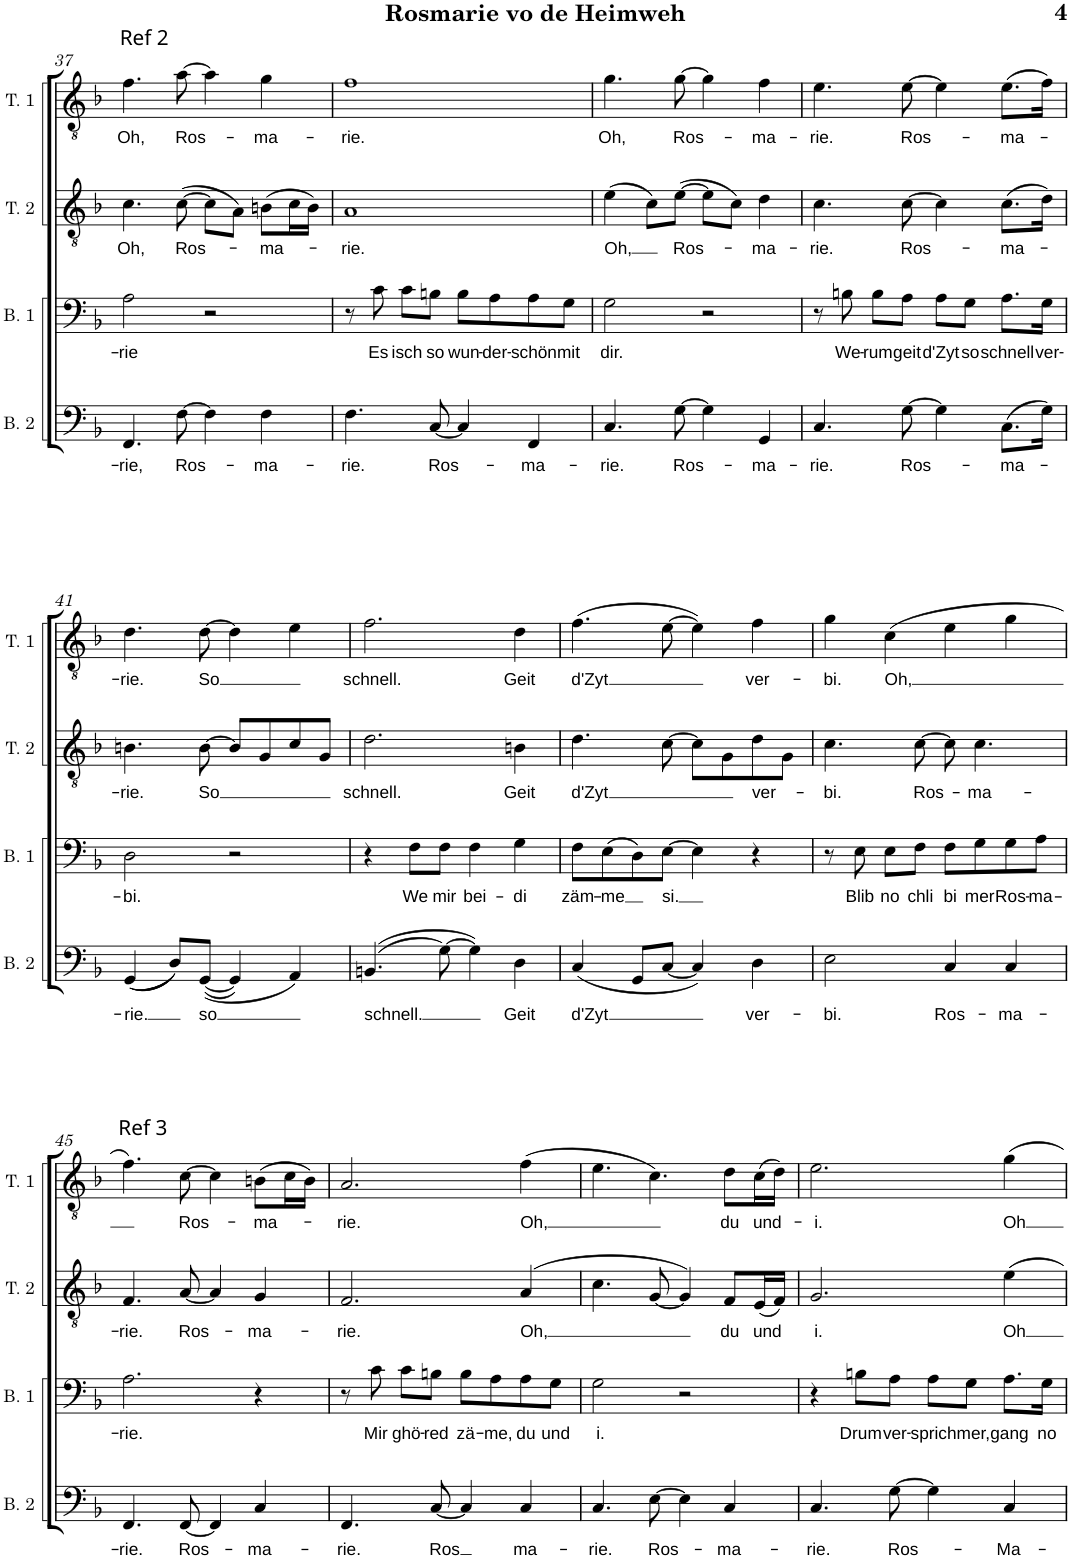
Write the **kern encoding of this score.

**kern	**text	**kern	**text	**kern	**text	**kern	**text
*part4	*part4	*part3	*part3	*part2	*part2	*part1	*part1
*staff4	*staff4	*staff3	*staff3	*staff2	*staff2	*staff1	*staff1
*I"Bass 2	*	*I"Bass 1	*	*I"Tenor 2	*	*I"Tenor 1	*
*I'B. 2	*	*I'B. 1	*	*I'T. 2	*	*I'T. 1	*
!!LO:PB:g=z
*clefF4	*	*clefF4	*	*clefGv2	*	*clefGv2	*
*k[b-]	*	*k[b-]	*	*k[b-]	*	*k[b-]	*
*M4/4	*	*M4/4	*	*M4/4	*	*M4/4	*
=37	=37	=37	=37	=37	=37	=37	=37
!	!	!	!	!	!	!LO:TX:a:t=Ref 2	!
!	!LO:LY:b	!	!LO:LY:b	!	!LO:LY:b	!	!LO:LY:b
4.FF/	-rie,	2A\	-rie	4.c\	Oh,	4.f\	Oh,
!	!LO:LY:b	!	!	!	!LO:LY:b	!	!LO:LY:b
[8F\	Ros-	.	.	([8c\	Ros-	[8a\	Ros-
4F\]	.	2r	.	8c\L]	.	4a\]	.
.	.	.	.	8A\J)	.	.	.
!	!LO:LY:b	!	!	!	!LO:LY:b	!	!LO:LY:b
4F\	-ma-	.	.	(8Bn\L	-ma-	4g\	-ma-
.	.	.	.	16c\L	.	.	.
.	.	.	.	16B\JJ)	.	.	.
=38	=38	=38	=38	=38	=38	=38	=38
!	!LO:LY:b	!	!	!	!LO:LY:b	!	!LO:LY:b
4.F\	-rie.	8r	.	1A	-rie.	1f	-rie.
!	!	!	!LO:LY:b	!	!	!	!
.	.	8c\	Es	.	.	.	.
!	!	!	!LO:LY:b	!	!	!	!
.	.	8c\L	isch	.	.	.	.
!	!LO:LY:b	!	!LO:LY:b	!	!	!	!
[8C/	Ros-	8Bn\J	so	.	.	.	.
!	!	!	!LO:LY:b	!	!	!	!
4C/]	.	8B\L	wun-	.	.	.	.
!	!	!	!LO:LY:b	!	!	!	!
.	.	8A\	-der-	.	.	.	.
!	!LO:LY:b	!	!LO:LY:b	!	!	!	!
4FF/	-ma-	8A\	-schön	.	.	.	.
!	!	!	!LO:LY:b	!	!	!	!
.	.	8G\J	mit	.	.	.	.
=39	=39	=39	=39	=39	=39	=39	=39
!	!LO:LY:b	!	!LO:LY:b	!	!LO:LY:b	!	!LO:LY:b
4.C/	-rie.	2G\	dir.	(4e\	Oh,	4.g\	Oh,
.	.	.	.	8c\L)	.	.	.
!	!LO:LY:b	!	!	!	!LO:LY:b	!	!LO:LY:b
[8G\	Ros-	.	.	([8e\J	Ros-	[8g\	Ros-
4G\]	.	2r	.	8e\L]	.	4g\]	.
.	.	.	.	8c\J)	.	.	.
!	!LO:LY:b	!	!	!	!LO:LY:b	!	!LO:LY:b
4GG/	-ma-	.	.	4d\	-ma-	4f\	-ma-
=40	=40	=40	=40	=40	=40	=40	=40
!	!LO:LY:b	!	!	!	!LO:LY:b	!	!LO:LY:b
4.C/	-rie.	8r	.	4.c\	-rie.	4.e\	-rie.
!	!	!	!LO:LY:b	!	!	!	!
.	.	8Bn\	We-	.	.	.	.
!	!	!	!LO:LY:b	!	!	!	!
.	.	8B\L	-rum	.	.	.	.
!	!LO:LY:b	!	!LO:LY:b	!	!LO:LY:b	!	!LO:LY:b
[8G\	Ros-	8A\J	geit	[8c\	Ros-	[8e\	Ros-
!	!	!	!LO:LY:b	!	!	!	!
4G\]	.	8A\L	d'Zyt	4c\]	.	4e\]	.
!	!	!	!LO:LY:b	!	!	!	!
.	.	8G\J	so	.	.	.	.
!	!LO:LY:b	!	!LO:LY:b	!	!LO:LY:b	!	!LO:LY:b
(8.C\L	-ma-	8.A\L	schnell	(8.c\L	-ma-	(8.e\L	-ma-
!	!	!	!LO:LY:b	!	!	!	!
16G\Jk)	.	16G\Jk	ver-	16d\Jk)	.	16f\Jk)	.
!!LO:LB:g=z
=41	=41	=41	=41	=41	=41	=41	=41
!	!LO:LY:b	!	!LO:LY:b	!	!LO:LY:b	!	!LO:LY:b
((4GG/	-rie.	2D\	-bi.	4.Bn\	-rie.	4.d\	-rie.
8D/L))	.	.	.	.	.	.	.
!	!LO:LY:b	!	!	!	!LO:LY:b	!	!LO:LY:b
(([8GG/J	so	.	.	[8B\	So	[8d\	So
4GG/])	.	2r	.	8B/L]	.	4d\]	.
.	.	.	.	8G/	.	.	.
4AA/)	.	.	.	8c/	.	4e\	.
.	.	.	.	8G/J	.	.	.
=42	=42	=42	=42	=42	=42	=42	=42
!	!LO:LY:b	!	!	!	!LO:LY:b	!	!LO:LY:b
((4.BBn/	schnell.	4r	.	2.d\	schnell.	2.f\	schnell.
!	!	!	!LO:LY:b	!	!	!	!
.	.	8F\L	We	.	.	.	.
!	!	!	!LO:LY:b	!	!	!	!
[8G\)	.	8F\J	mir	.	.	.	.
!	!	!	!LO:LY:b	!	!	!	!
4G\])	.	4F\	bei-	.	.	.	.
!	!LO:LY:b	!	!LO:LY:b	!	!LO:LY:b	!	!LO:LY:b
4D\	Geit	4G\	-di	4Bn\	Geit	4d\	Geit
=43	=43	=43	=43	=43	=43	=43	=43
!	!LO:LY:b	!	!LO:LY:b	!	!LO:LY:b	!	!LO:LY:b
(4C/	d'Zyt	8F\L	zäm-	4.d\	d'Zyt	(4.f\	d'Zyt
!	!	!	!LO:LY:b	!	!	!	!
.	.	(8E\	-me	.	.	.	.
8GG/L	.	8D\)	.	.	.	.	.
!	!	!	!LO:LY:b	!	!	!	!
[8C/J	.	[8E\J	si.	[8c\	.	[8e\	.
4C/])	.	4E\]	.	8c\L]	.	4e\])	.
.	.	.	.	8G\	.	.	.
!	!LO:LY:b	!	!	!	!LO:LY:b	!	!LO:LY:b
4D\	ver-	4r	.	8d\	ver-	4f\	ver-
.	.	.	.	8G\J	.	.	.
=44	=44	=44	=44	=44	=44	=44	=44
!	!LO:LY:b	!	!	!	!LO:LY:b	!	!LO:LY:b
2E\	-bi.	8r	.	4.c\	-bi.	4g\	-bi.
!	!	!	!LO:LY:b	!	!	!	!
.	.	8E\	Blib	.	.	.	.
!	!	!	!LO:LY:b	!	!	!	!LO:LY:b
.	.	8E\L	no	.	.	(4c\	Oh,
!	!	!	!LO:LY:b	!	!LO:LY:b	!	!
.	.	8F\J	chli	[8c\	Ros-	.	.
!	!LO:LY:b	!	!LO:LY:b	!	!	!	!
4C/	Ros-	8F\L	bi	8c\]	.	4e\	.
!	!	!	!LO:LY:b	!	!LO:LY:b	!	!
.	.	8G\	mer	4.c\	-ma-	.	.
!	!LO:LY:b	!	!LO:LY:b	!	!	!	!
4C/	-ma-	8G\	Ros-	.	.	4g\	.
!	!	!	!LO:LY:b	!	!	!	!
.	.	8A\J	-ma-	.	.	.	.
!!LO:LB:g=z
=45	=45	=45	=45	=45	=45	=45	=45
!	!	!	!	!	!	!LO:TX:a:t=Ref 3	!
!	!LO:LY:b	!	!LO:LY:b	!	!LO:LY:b	!	!
4.FF/	-rie.	2.A\	-rie.	4.F/	-rie.	4.f\)	.
!	!LO:LY:b	!	!	!	!LO:LY:b	!	!LO:LY:b
[8FF/	Ros-	.	.	[8A/	Ros-	[8c\	Ros-
4FF/]	.	.	.	4A/]	.	4c\]	.
!	!LO:LY:b	!	!	!	!LO:LY:b	!	!LO:LY:b
4C/	-ma-	4r	.	4G/	-ma-	(8Bn\L	-ma-
.	.	.	.	.	.	16c\L	.
.	.	.	.	.	.	16B\JJ)	.
=46	=46	=46	=46	=46	=46	=46	=46
!	!LO:LY:b	!	!	!	!LO:LY:b	!	!LO:LY:b
4.FF/	-rie.	8r	.	2.F/	-rie.	2.A/	-rie.
!	!	!	!LO:LY:b	!	!	!	!
.	.	8c\	Mir	.	.	.	.
!	!	!	!LO:LY:b	!	!	!	!
.	.	8c\L	ghö-	.	.	.	.
!	!LO:LY:b	!	!LO:LY:b	!	!	!	!
[8C/	Ros	8Bn\J	-red	.	.	.	.
!	!	!	!LO:LY:b	!	!	!	!
4C/]	.	8B\L	zä-	.	.	.	.
!	!	!	!LO:LY:b	!	!	!	!
.	.	8A\	-me,	.	.	.	.
!	!LO:LY:b	!	!LO:LY:b	!	!LO:LY:b	!	!LO:LY:b
4C/	ma-	8A\	du	(4A/	Oh,	(4f\	Oh,
!	!	!	!LO:LY:b	!	!	!	!
.	.	8G\J	und	.	.	.	.
=47	=47	=47	=47	=47	=47	=47	=47
!	!LO:LY:b	!	!LO:LY:b	!	!	!	!
4.C/	-rie.	2G\	i.	4.c\	.	4.e\	.
!	!LO:LY:b	!	!	!	!	!	!
[8E\	Ros-	.	.	[8G/	.	4.c\)	.
4E\]	.	2r	.	4G/])	.	.	.
!	!LO:LY:b	!	!	!	!LO:LY:b	!	!LO:LY:b
4C/	-ma-	.	.	8F/L	du	8d\L	du
!	!	!	!	!	!LO:LY:b	!	!LO:LY:b
.	.	.	.	(16E/L	und	(16c\L	und-
.	.	.	.	16F/JJ)	.	16d\JJ)	.
=48	=48	=48	=48	=48	=48	=48	=48
!	!LO:LY:b	!	!	!	!LO:LY:b	!	!LO:LY:b
4.C/	-rie.	4r	.	2.G/	i.	2.e\	-i.
!	!	!	!LO:LY:b	!	!	!	!
.	.	8Bn\L	Drum	.	.	.	.
!	!LO:LY:b	!	!LO:LY:b	!	!	!	!
[8G\	Ros-	8A\J	ver-	.	.	.	.
!	!	!	!LO:LY:b	!	!	!	!
4G\]	.	8A\L	-sprich	.	.	.	.
!	!	!	!LO:LY:b	!	!	!	!
.	.	8G\J	mer,	.	.	.	.
!	!LO:LY:b	!	!LO:LY:b	!	!LO:LY:b	!	!LO:LY:b
4C/	-Ma-	8.A\L	gang	4e\	Oh	4g\	Oh
!	!	!	!LO:LY:b	!	!	!	!
.	.	16G\Jk	no	.	.	.	.
=	=	=	=	=	=	=	=
*-	*-	*-	*-	*-	*-	*-	*-
